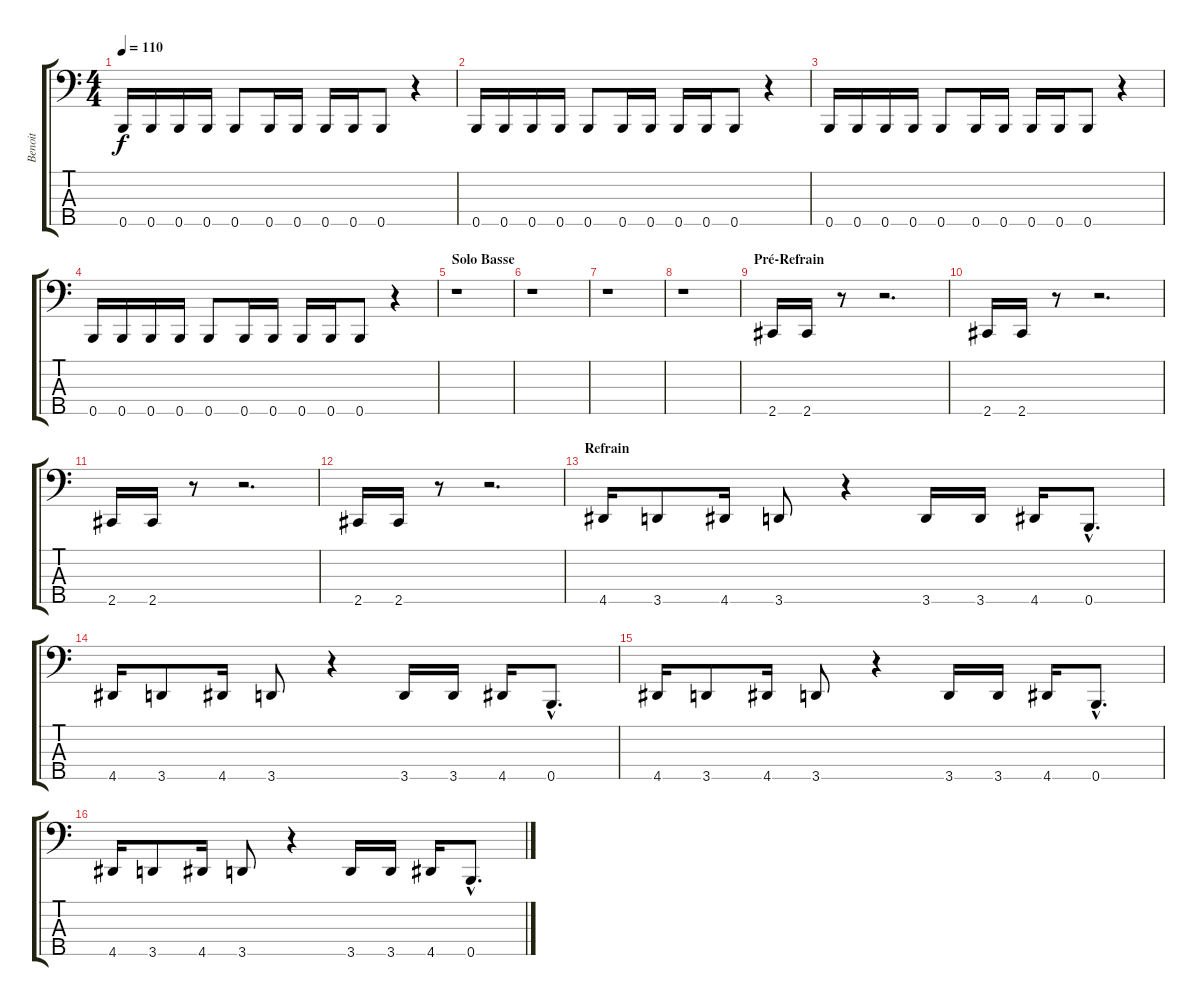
\track ("Benoit" "Benoit") {instrument electricbassfinger}
\staff {score tabs}
\tuning (G2 D2 A1 E1 B0) {hide}
\ts (4 4)
\tempo 110
\clef f4
\ks c
0.5.16{dy f} 0.5.16 0.5.16 0.5.16 0.5.8 0.5.16 0.5.16 0.5.16 0.5.16 0.5.8 r.4 |
0.5.16 0.5.16 0.5.16 0.5.16 0.5.8 0.5.16 0.5.16 0.5.16 0.5.16 0.5.8 r.4 |
0.5.16 0.5.16 0.5.16 0.5.16 0.5.8 0.5.16 0.5.16 0.5.16 0.5.16 0.5.8 r.4 |
0.5.16 0.5.16 0.5.16 0.5.16 0.5.8 0.5.16 0.5.16 0.5.16 0.5.16 0.5.8 r.4 |
\section ("" "Solo Basse")
r.1 |
r.1 |
r.1 |
r.1 |
\section ("" "Pré-Refrain")
2.5.16 2.5.16 r.8 r.2{d} |
2.5.16 2.5.16 r.8 r.2{d} |
2.5.16 2.5.16 r.8 r.2{d} |
2.5.16 2.5.16 r.8 r.2{d} |
\section ("" "Refrain")
4.5.16 3.5.8 4.5.16 3.5.8 r.4 3.5.16 3.5.16 4.5.16 0.5{hac}.8{d} |
4.5.16 3.5.8 4.5.16 3.5.8 r.4 3.5.16 3.5.16 4.5.16 0.5{hac}.8{d} |
4.5.16 3.5.8 4.5.16 3.5.8 r.4 3.5.16 3.5.16 4.5.16 0.5{hac}.8{d} |
4.5.16 3.5.8 4.5.16 3.5.8 r.4 3.5.16 3.5.16 4.5.16 0.5{hac}.8{d}
